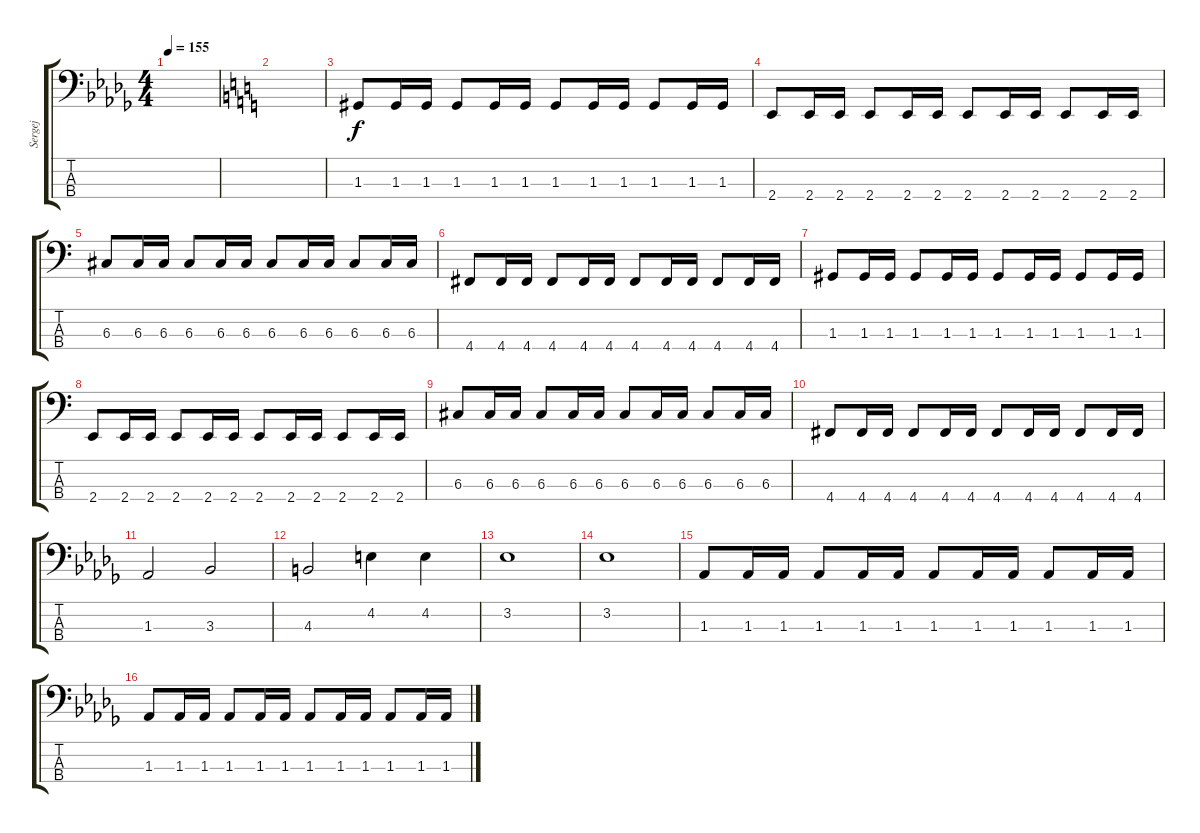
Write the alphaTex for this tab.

\track ("Sergej" "Sergej") {instrument electricbasspick}
\staff {score tabs}
\tuning (F2 C2 G1 D1) {hide}
\ts (4 4)
\tempo 155
\clef f4
\ks db
|
\ks c
|
1.3.8 1.3.16 1.3.16 1.3.8 1.3.16 1.3.16 1.3.8 1.3.16 1.3.16 1.3.8 1.3.16 1.3.16 |
2.4.8 2.4.16 2.4.16 2.4.8 2.4.16 2.4.16 2.4.8 2.4.16 2.4.16 2.4.8 2.4.16 2.4.16 |
6.3.8 6.3.16 6.3.16 6.3.8 6.3.16 6.3.16 6.3.8 6.3.16 6.3.16 6.3.8 6.3.16 6.3.16 |
4.4.8 4.4.16 4.4.16 4.4.8 4.4.16 4.4.16 4.4.8 4.4.16 4.4.16 4.4.8 4.4.16 4.4.16 |
1.3.8 1.3.16 1.3.16 1.3.8 1.3.16 1.3.16 1.3.8 1.3.16 1.3.16 1.3.8 1.3.16 1.3.16 |
2.4.8 2.4.16 2.4.16 2.4.8 2.4.16 2.4.16 2.4.8 2.4.16 2.4.16 2.4.8 2.4.16 2.4.16 |
6.3.8 6.3.16 6.3.16 6.3.8 6.3.16 6.3.16 6.3.8 6.3.16 6.3.16 6.3.8 6.3.16 6.3.16 |
4.4.8 4.4.16 4.4.16 4.4.8 4.4.16 4.4.16 4.4.8 4.4.16 4.4.16 4.4.8 4.4.16 4.4.16 |
\ks db
1.3.2 3.3.2 |
4.3.2 4.2.4 4.2.4 |
3.2.1 |
3.2.1 |
1.3.8 1.3.16 1.3.16 1.3.8 1.3.16 1.3.16 1.3.8 1.3.16 1.3.16 1.3.8 1.3.16 1.3.16 |
1.3.8 1.3.16 1.3.16 1.3.8 1.3.16 1.3.16 1.3.8 1.3.16 1.3.16 1.3.8 1.3.16 1.3.16
